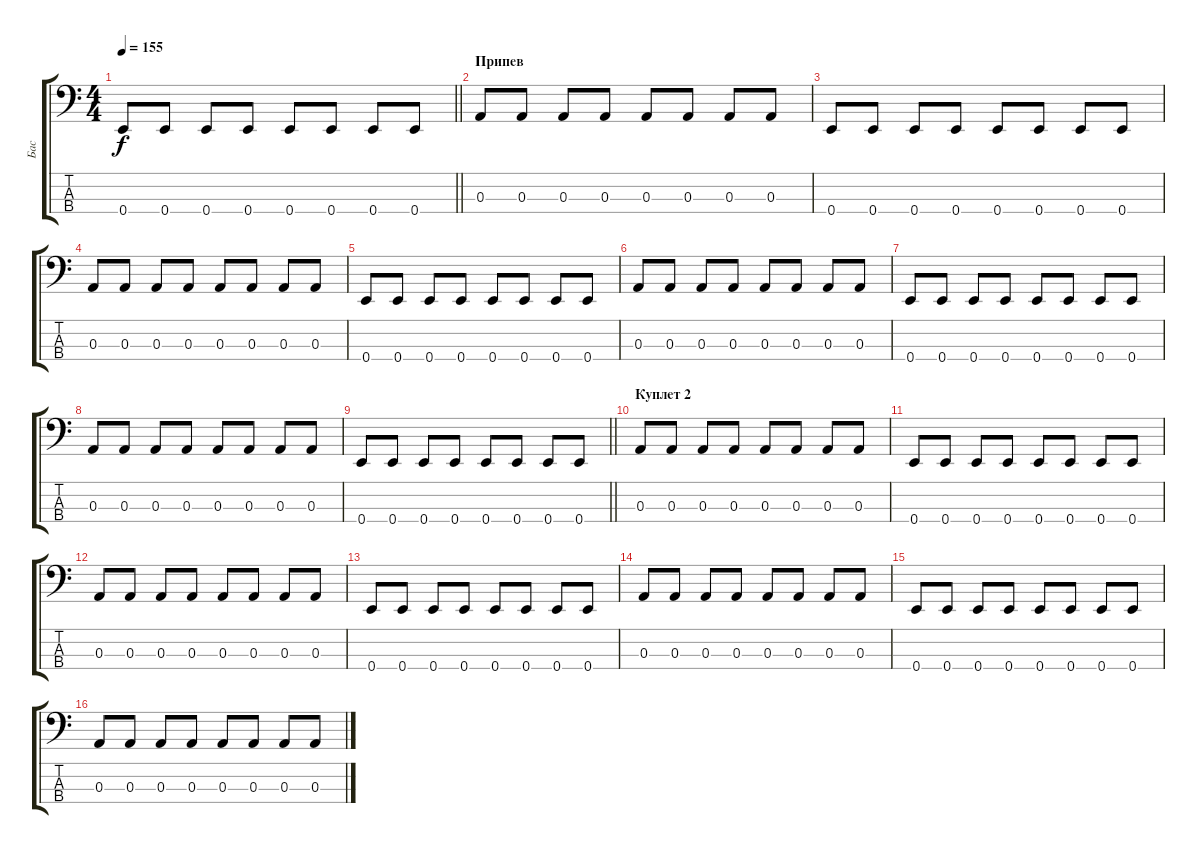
\track ("Бас" "Бас") {instrument electricbassfinger}
\staff {score tabs}
\tuning (G2 D2 A1 E1) {hide}
\ts (4 4)
\tempo 155
\clef f4
\barLineRight lightlight
\ks c
0.4.8{dy f} 0.4.8 0.4.8 0.4.8 0.4.8 0.4.8 0.4.8 0.4.8 |
\section ("" "Припев")
0.3.8 0.3.8 0.3.8 0.3.8 0.3.8 0.3.8 0.3.8 0.3.8 |
0.4.8 0.4.8 0.4.8 0.4.8 0.4.8 0.4.8 0.4.8 0.4.8 |
0.3.8 0.3.8 0.3.8 0.3.8 0.3.8 0.3.8 0.3.8 0.3.8 |
0.4.8 0.4.8 0.4.8 0.4.8 0.4.8 0.4.8 0.4.8 0.4.8 |
0.3.8 0.3.8 0.3.8 0.3.8 0.3.8 0.3.8 0.3.8 0.3.8 |
0.4.8 0.4.8 0.4.8 0.4.8 0.4.8 0.4.8 0.4.8 0.4.8 |
0.3.8 0.3.8 0.3.8 0.3.8 0.3.8 0.3.8 0.3.8 0.3.8 |
\barLineRight lightlight
0.4.8 0.4.8 0.4.8 0.4.8 0.4.8 0.4.8 0.4.8 0.4.8 |
\section ("" "Куплет 2")
0.3.8 0.3.8 0.3.8 0.3.8 0.3.8 0.3.8 0.3.8 0.3.8 |
0.4.8 0.4.8 0.4.8 0.4.8 0.4.8 0.4.8 0.4.8 0.4.8 |
0.3.8 0.3.8 0.3.8 0.3.8 0.3.8 0.3.8 0.3.8 0.3.8 |
0.4.8 0.4.8 0.4.8 0.4.8 0.4.8 0.4.8 0.4.8 0.4.8 |
0.3.8 0.3.8 0.3.8 0.3.8 0.3.8 0.3.8 0.3.8 0.3.8 |
0.4.8 0.4.8 0.4.8 0.4.8 0.4.8 0.4.8 0.4.8 0.4.8 |
0.3.8 0.3.8 0.3.8 0.3.8 0.3.8 0.3.8 0.3.8 0.3.8
